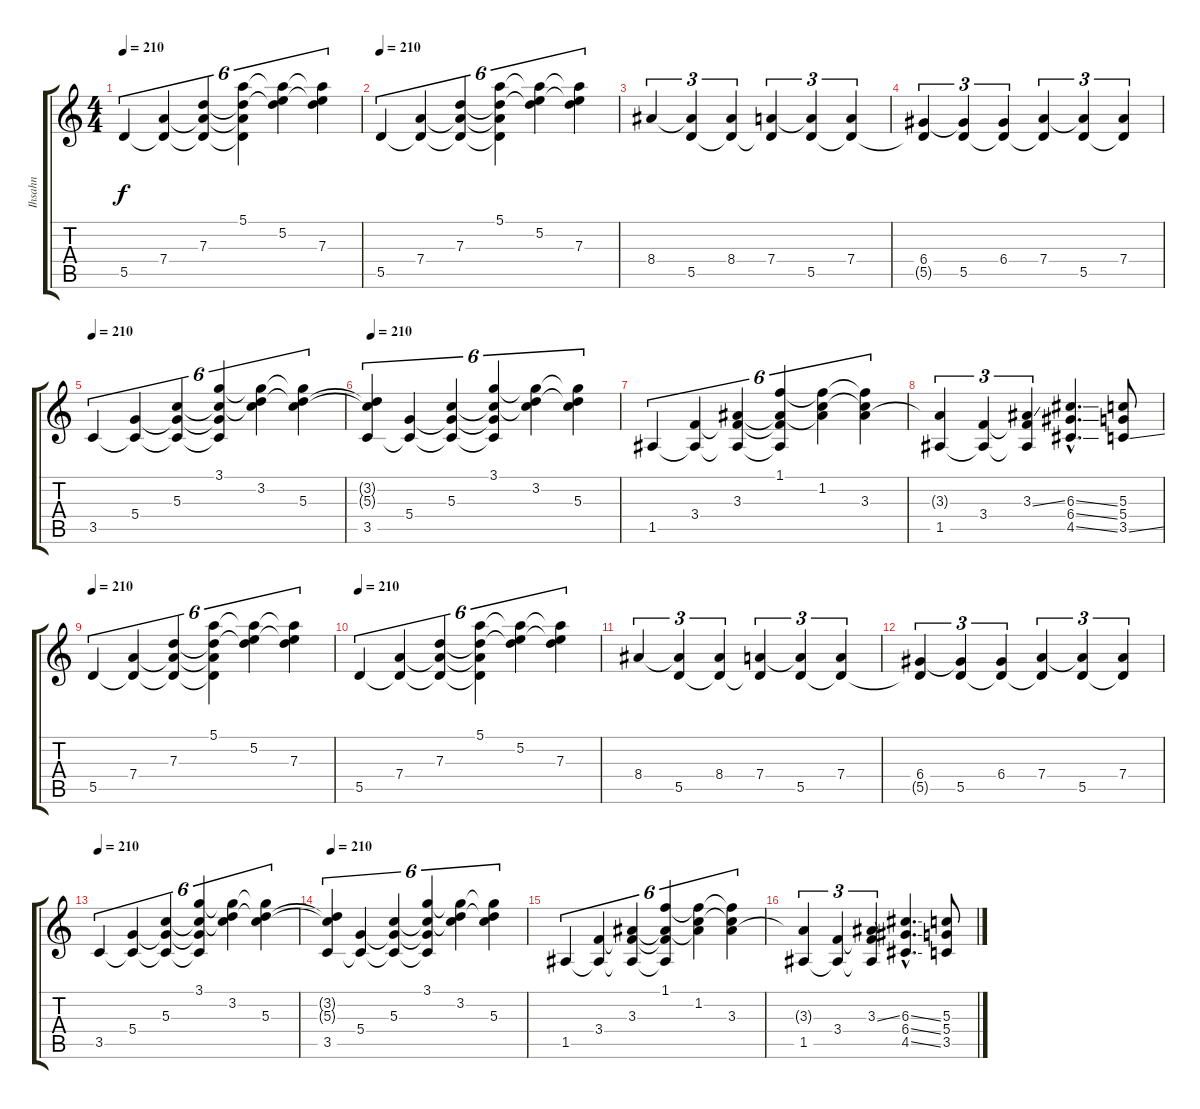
\track ("Ihsahn" "Ihsahn") {instrument distortionguitar}
\staff {score tabs}
\tuning (E4 B3 G3 D3 A2 E2) {hide}
\ts (4 4)
\tempo 210
\clef g2
\ks c
5.5.4{tu (6 4) dy f} (7.4 5.5{t}).4{tu (6 4)} (7.3 7.4{t} 5.5{t}).4{tu (6 4)} (5.1 7.3{t} 7.4{t} 5.5{t}).4{tu (6 4)} (5.1{t} 5.2 7.3{t}).4{tu (6 4)} (5.1{t} 5.2{t} 7.3).4{tu (6 4)} |
\tempo 210
5.5.4{tu (6 4)} (7.4 5.5{t}).4{tu (6 4)} (7.3 7.4{t} 5.5{t}).4{tu (6 4)} (5.1 7.3{t} 7.4{t} 5.5{t}).4{tu (6 4)} (5.1{t} 5.2 7.3{t}).4{tu (6 4)} (5.1{t} 5.2{t} 7.3).4{tu (6 4)} |
8.4.4{tu (3 2)} (8.4{t} 5.5).4{tu (3 2)} (8.4 5.5{t}).4{tu (3 2)} (7.4 5.5{t}).4{tu (3 2)} (7.4{t} 5.5).4{tu (3 2)} (7.4 5.5{t}).4{tu (3 2)} |
(6.4 5.5{t}).4{tu (3 2)} (6.4{t} 5.5).4{tu (3 2)} (6.4 5.5{t}).4{tu (3 2)} (7.4 5.5{t}).4{tu (3 2)} (7.4{t} 5.5).4{tu (3 2)} (7.4 5.5{t}).4{tu (3 2)} |
\tempo 210
3.5.4{tu (6 4)} (5.4 3.5{t}).4{tu (6 4)} (5.3 5.4{t} 3.5{t}).4{tu (6 4)} (3.1 5.3{t} 5.4{t} 3.5{t}).4{tu (6 4)} (3.1{t} 3.2 5.3{t}).4{tu (6 4)} (3.1{t} 3.2{t} 5.3).4{tu (6 4)} |
\tempo 210
(3.2{t} 5.3{t} 3.5).4{tu (6 4)} (5.4 3.5{t}).4{tu (6 4)} (5.3 5.4{t} 3.5{t}).4{tu (6 4)} (3.1 5.3{t} 5.4{t} 3.5{t}).4{tu (6 4)} (3.1{t} 3.2 5.3{t}).4{tu (6 4)} (3.1{t} 3.2{t} 5.3).4{tu (6 4)} |
1.5.4{tu (6 4)} (3.4 1.5{t}).4{tu (6 4)} (3.3 3.4{t} 1.5{t}).4{tu (6 4)} (1.1 3.3{t} 3.4{t} 1.5{t}).4{tu (6 4)} (1.1{t} 1.2 3.3{t}).4{tu (6 4)} (1.1{t} 1.2{t} 3.3).4{tu (6 4)} |
(3.3{t} 1.5).4{tu (3 2)} (3.4 1.5{t}).4{tu (3 2)} (3.3{ss} 3.4{t} 1.5{t}).4{tu (3 2)} (6.3{ss hac} 6.4{ss hac} 4.5{ss hac}).4{d} (5.3 5.4 3.5{ss}).8 |
\tempo 210
5.5.4{tu (6 4)} (7.4 5.5{t}).4{tu (6 4)} (7.3 7.4{t} 5.5{t}).4{tu (6 4)} (5.1 7.3{t} 7.4{t} 5.5{t}).4{tu (6 4)} (5.1{t} 5.2 7.3{t}).4{tu (6 4)} (5.1{t} 5.2{t} 7.3).4{tu (6 4)} |
\tempo 210
5.5.4{tu (6 4)} (7.4 5.5{t}).4{tu (6 4)} (7.3 7.4{t} 5.5{t}).4{tu (6 4)} (5.1 7.3{t} 7.4{t} 5.5{t}).4{tu (6 4)} (5.1{t} 5.2 7.3{t}).4{tu (6 4)} (5.1{t} 5.2{t} 7.3).4{tu (6 4)} |
8.4.4{tu (3 2)} (8.4{t} 5.5).4{tu (3 2)} (8.4 5.5{t}).4{tu (3 2)} (7.4 5.5{t}).4{tu (3 2)} (7.4{t} 5.5).4{tu (3 2)} (7.4 5.5{t}).4{tu (3 2)} |
(6.4 5.5{t}).4{tu (3 2)} (6.4{t} 5.5).4{tu (3 2)} (6.4 5.5{t}).4{tu (3 2)} (7.4 5.5{t}).4{tu (3 2)} (7.4{t} 5.5).4{tu (3 2)} (7.4 5.5{t}).4{tu (3 2)} |
\tempo 210
3.5.4{tu (6 4)} (5.4 3.5{t}).4{tu (6 4)} (5.3 5.4{t} 3.5{t}).4{tu (6 4)} (3.1 5.3{t} 5.4{t} 3.5{t}).4{tu (6 4)} (3.1{t} 3.2 5.3{t}).4{tu (6 4)} (3.1{t} 3.2{t} 5.3).4{tu (6 4)} |
\tempo 210
(3.2{t} 5.3{t} 3.5).4{tu (6 4)} (5.4 3.5{t}).4{tu (6 4)} (5.3 5.4{t} 3.5{t}).4{tu (6 4)} (3.1 5.3{t} 5.4{t} 3.5{t}).4{tu (6 4)} (3.1{t} 3.2 5.3{t}).4{tu (6 4)} (3.1{t} 3.2{t} 5.3).4{tu (6 4)} |
1.5.4{tu (6 4)} (3.4 1.5{t}).4{tu (6 4)} (3.3 3.4{t} 1.5{t}).4{tu (6 4)} (1.1 3.3{t} 3.4{t} 1.5{t}).4{tu (6 4)} (1.1{t} 1.2 3.3{t}).4{tu (6 4)} (1.1{t} 1.2{t} 3.3).4{tu (6 4)} |
(3.3{t} 1.5).4{tu (3 2)} (3.4 1.5{t}).4{tu (3 2)} (3.3{ss} 3.4{t} 1.5{t}).4{tu (3 2)} (6.3{ss hac} 6.4{ss hac} 4.5{ss hac}).4{d} (5.3 5.4 3.5{ss}).8
